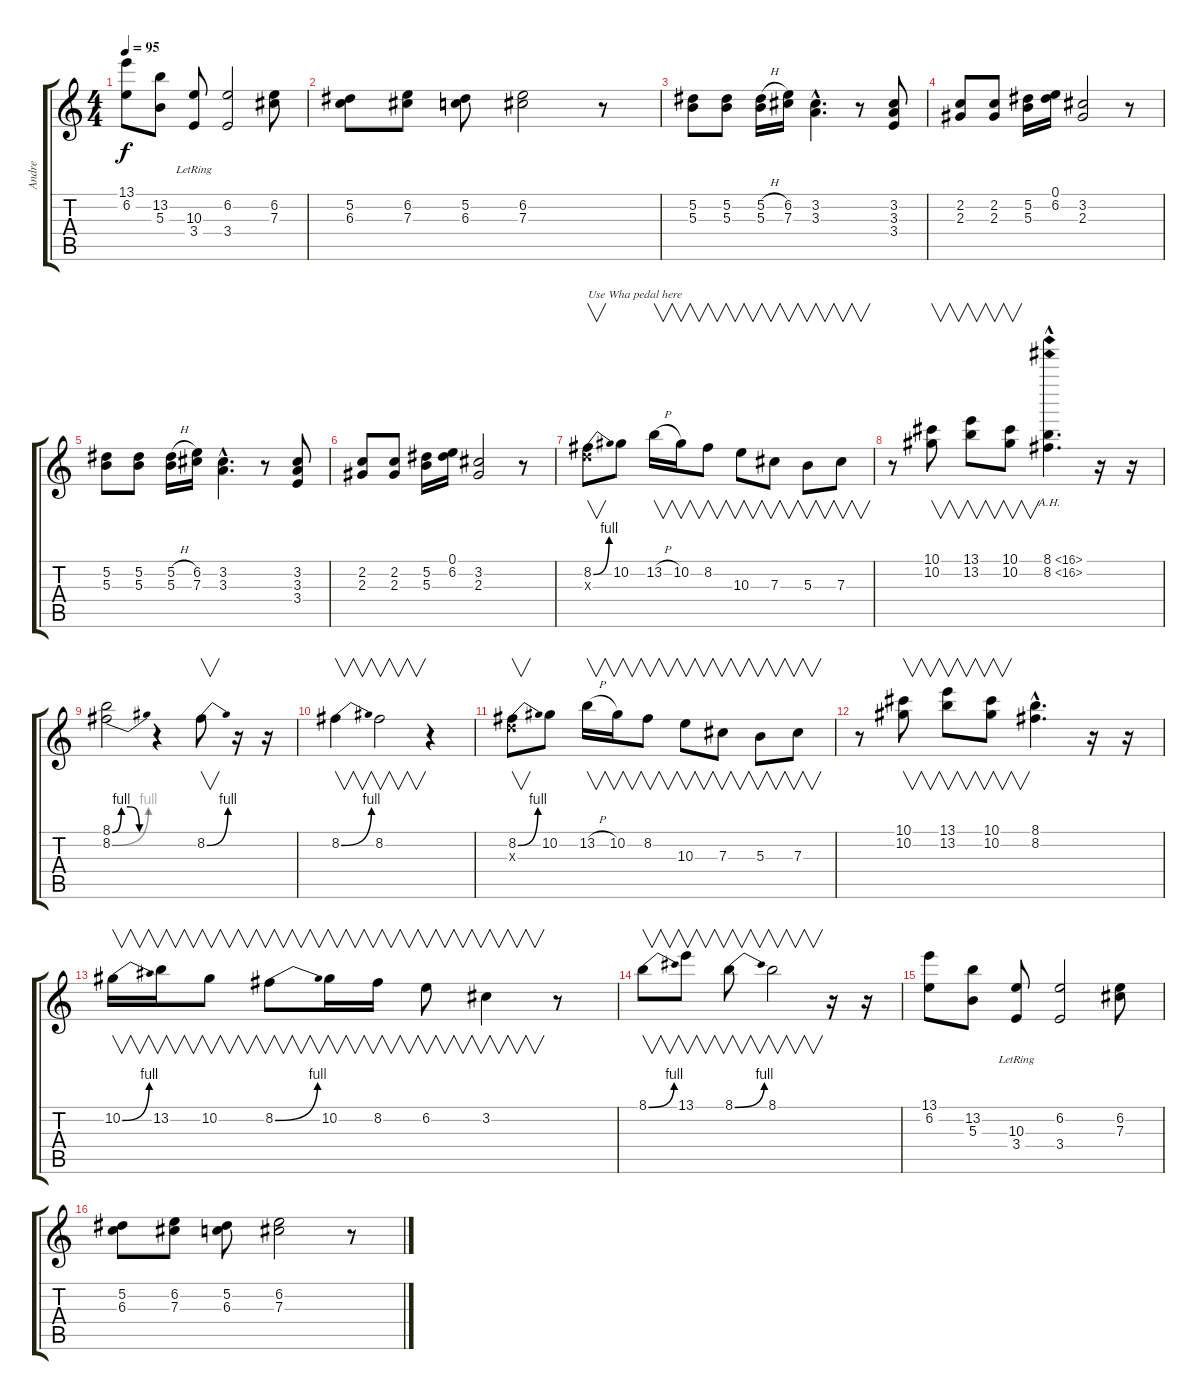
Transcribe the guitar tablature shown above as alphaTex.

\track ("Andre" "Andre") {instrument distortionguitar}
\staff {score tabs}
\tuning (Eb4 Bb3 Gb3 Db3 Ab2 Eb2) {hide}
\ts (4 4)
\tempo 95
\clef g2
\ks c
(13.1 6.2).8{dy f} (13.2 5.3).8 (10.3{lr} 3.4{lr}).8 (6.2 3.4).2 (6.2 7.3).8 |
(5.2 6.3).8 (6.2 7.3).8 (5.2 6.3).8 (6.2 7.3).2 r.8 |
(5.2 5.3).8 (5.2 5.3).8 (5.2{h} 5.3).16 (6.2 7.3).16 (3.2{hac} 3.3{hac}).4{d} r.8 (3.2 3.3 3.4).8 |
(2.2 2.3).8 (2.2 2.3).8 (5.2 5.3).16 (0.1 6.2).16 (3.2 2.3).2 r.8 |
(5.2 5.3).8 (5.2 5.3).8 (5.2{h} 5.3).16 (6.2 7.3).16 (3.2{hac} 3.3{hac}).4{d} r.8 (3.2 3.3 3.4).8 |
(2.2 2.3).8 (2.2 2.3).8 (5.2 5.3).16 (0.1 6.2).16 (3.2 2.3).2 r.8 |
(8.2{be (bend 0 0 60 4)} 8.3{x}).8{v txt "Use Wha pedal here" instrument distortionguitar} 10.2.8 13.2{h}.16{v} 10.2.16{v} 8.2.8{v} 10.3.8{v} 7.3.8{v} 5.3.8{v} 7.3.8{v} |
r.8 (10.1 10.2).8{v} (13.1 13.2).8{v} (10.1 10.2).8{v} (8.1{ah 8 hac} 8.2{ah 8 hac}).4{d} r.16 r.16 |
(8.1{be (custom 0 0 15 4 30 4 45 0 60 0)} 8.2{be (bend 0 0 60 4)}).2 r.4 8.2{be (bend 0 0 60 4)}.8{v} r.16 r.16 |
8.2{be (bend 0 0 60 4)}.4{v} 8.2.2{v} r.4 |
(8.2{be (bend 0 0 60 4)} 8.3{x}).8{v} 10.2.8 13.2{h}.16{v} 10.2.16{v} 8.2.8{v} 10.3.8{v} 7.3.8{v} 5.3.8{v} 7.3.8{v} |
r.8 (10.1 10.2).8{v} (13.1 13.2).8{v} (10.1 10.2).8{v} (8.1{hac} 8.2{hac}).4{d} r.16 r.16 |
10.2{be (bend 0 0 60 4)}.16{v} 13.2.16{v} 10.2.8{v} 8.2{be (bend 0 0 60 4)}.8{v} 10.2.16{v} 8.2.16{v} 6.2.8{v} 3.2.4{v} r.8 |
8.1{be (bend 0 0 60 4)}.8{v} 13.1.8{v} 8.1{be (bend 0 0 60 4)}.8{v} 8.1.2{v} r.16 r.16 |
(13.1 6.2).8{volume 11 instrument acousticguitarsteel} (13.2 5.3).8 (10.3{lr} 3.4{lr}).8 (6.2 3.4).2 (6.2 7.3).8 |
(5.2 6.3).8 (6.2 7.3).8 (5.2 6.3).8 (6.2 7.3).2 r.8
